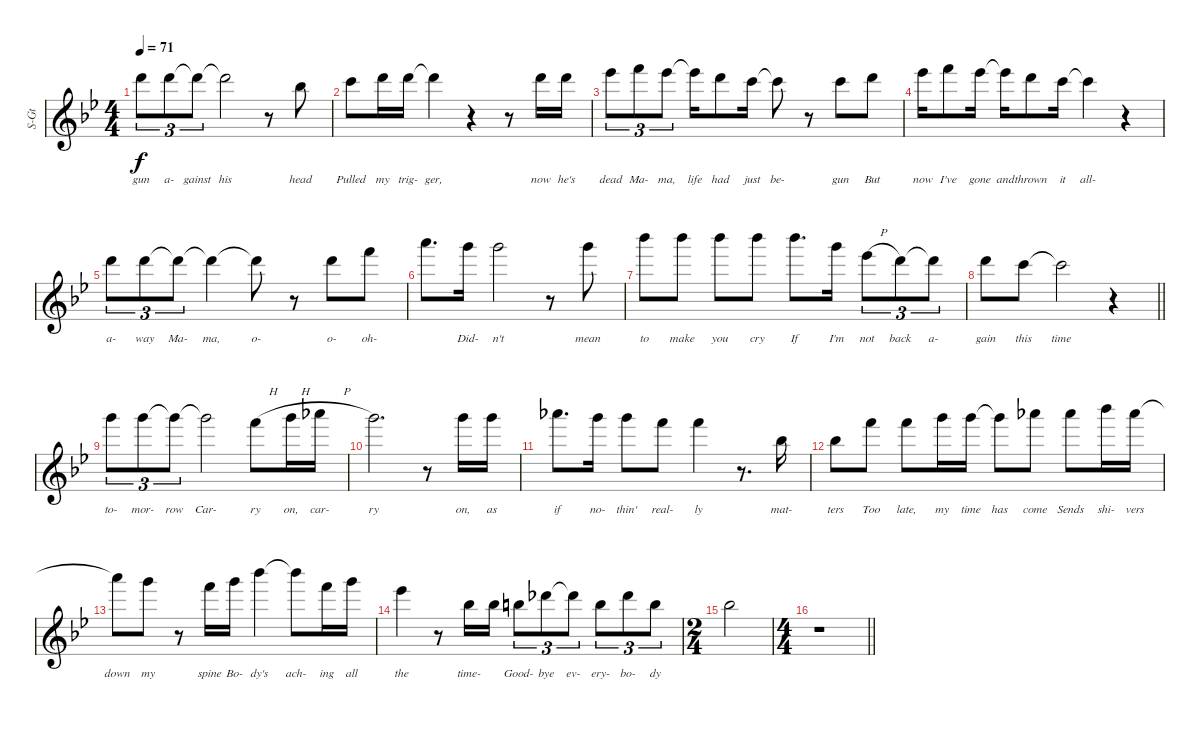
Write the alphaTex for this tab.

\bracketExtendMode groupsimilarinstruments
\otherSystemsTrackNameOrientation horizontal
\track ("Voice" "S-Gt") {instrument flute}
\staff {score}
\tuning (E5 B4 G4 D4 A3 E3)
\displaytranspose 12
\ts (4 4)
\tempo 71
\clef g2
\ks bb
3.2{acc forcenatural}.8{tu (3 2) lyrics (0 "gun") lyrics (1 "") lyrics (2 "") lyrics (3 "") lyrics (4 "") dy f beam Down} 3.2{acc forcenatural}.8{tu (3 2) lyrics (0 "a-") lyrics (1 "") lyrics (2 "") lyrics (3 "") lyrics (4 "") beam Down} 3.2{t acc forcenatural}.8{tu (3 2) lyrics (0 "gainst") lyrics (1 "") lyrics (2 "") lyrics (3 "") lyrics (4 "") beam Down} 3.2{t acc forcenatural}.2{lyrics (0 "his") lyrics (1 "") lyrics (2 "") lyrics (3 "") lyrics (4 "") beam Down} r.8{beam Down} 3.3{acc b}.8{lyrics (0 "head") lyrics (1 "") lyrics (2 "") lyrics (3 "") lyrics (4 "") beam Down} |
1.2{acc forcenatural}.8{lyrics (0 "Pulled") lyrics (1 "") lyrics (2 "") lyrics (3 "") lyrics (4 "") beam Down} 3.2{acc forcenatural}.16{lyrics (0 "my") lyrics (1 "") lyrics (2 "") lyrics (3 "") lyrics (4 "") beam Down} 3.2{acc forcenatural}.16{lyrics (0 "trig-") lyrics (1 "") lyrics (2 "") lyrics (3 "") lyrics (4 "") beam Down} 3.2{t acc forcenatural}.4{lyrics (0 "ger,") lyrics (1 "") lyrics (2 "") lyrics (3 "") lyrics (4 "") beam Down} r.4{beam Down} r.8{beam Down} 3.2{acc forcenatural}.16{lyrics (0 "now") lyrics (1 "") lyrics (2 "") lyrics (3 "") lyrics (4 "") beam Down} 3.2{acc forcenatural}.16{lyrics (0 "he's") lyrics (1 "") lyrics (2 "") lyrics (3 "") lyrics (4 "") beam Down} |
4.2{acc b}.8{tu (3 2) lyrics (0 "dead") lyrics (1 "") lyrics (2 "") lyrics (3 "") lyrics (4 "") beam Down} 1.1{acc forcenatural}.8{tu (3 2) lyrics (0 "Ma-") lyrics (1 "") lyrics (2 "") lyrics (3 "") lyrics (4 "") beam Down} 4.2{acc b}.8{tu (3 2) lyrics (0 "ma,") lyrics (1 "") lyrics (2 "") lyrics (3 "") lyrics (4 "") beam Down} 4.2{t acc b}.16{lyrics (0 "life") lyrics (1 "") lyrics (2 "") lyrics (3 "") lyrics (4 "") beam Down} 3.2{acc forcenatural}.8{lyrics (0 "had") lyrics (1 "") lyrics (2 "") lyrics (3 "") lyrics (4 "") beam Down} 1.2{acc forcenatural}.16{lyrics (0 "just") lyrics (1 "") lyrics (2 "") lyrics (3 "") lyrics (4 "") beam Down} 1.2{t acc forcenatural}.8{lyrics (0 "be-") lyrics (1 "") lyrics (2 "") lyrics (3 "") lyrics (4 "") beam Down} r.8{beam Down} 1.2{acc forcenatural}.8{lyrics (0 "gun") lyrics (1 "") lyrics (2 "") lyrics (3 "") lyrics (4 "") beam Down} 3.2{acc forcenatural}.8{lyrics (0 "But") lyrics (1 "") lyrics (2 "") lyrics (3 "") lyrics (4 "") beam Down} |
4.2{acc b}.16{lyrics (0 "now") lyrics (1 "") lyrics (2 "") lyrics (3 "") lyrics (4 "") beam Down} 1.1{acc forcenatural}.8{lyrics (0 "I've") lyrics (1 "") lyrics (2 "") lyrics (3 "") lyrics (4 "") beam Down} 4.2{acc b}.16{lyrics (0 "gone") lyrics (1 "") lyrics (2 "") lyrics (3 "") lyrics (4 "") beam Down} 4.2{t acc b}.16{lyrics (0 "and") lyrics (1 "") lyrics (2 "") lyrics (3 "") lyrics (4 "") beam Down} 3.2{acc forcenatural}.8{lyrics (0 "thrown") lyrics (1 "") lyrics (2 "") lyrics (3 "") lyrics (4 "") beam Down} 1.2{acc forcenatural}.16{lyrics (0 "it") lyrics (1 "") lyrics (2 "") lyrics (3 "") lyrics (4 "") beam Down} 1.2{t acc forcenatural}.4{lyrics (0 "all-") lyrics (1 "") lyrics (2 "") lyrics (3 "") lyrics (4 "") beam Down} r.4{beam Down} |
3.2{acc forcenatural}.8{tu (3 2) lyrics (0 "a-") lyrics (1 "") lyrics (2 "") lyrics (3 "") lyrics (4 "") beam Down} 3.2{acc forcenatural}.8{tu (3 2) lyrics (0 "way") lyrics (1 "") lyrics (2 "") lyrics (3 "") lyrics (4 "") beam Down} 3.2{t acc forcenatural}.8{tu (3 2) lyrics (0 "Ma-") lyrics (1 "") lyrics (2 "") lyrics (3 "") lyrics (4 "") beam Down} 3.2{t acc forcenatural}.4{lyrics (0 "ma,") lyrics (1 "") lyrics (2 "") lyrics (3 "") lyrics (4 "") beam Down} 3.2{t acc forcenatural}.8{lyrics (0 "o-") lyrics (1 "") lyrics (2 "") lyrics (3 "") lyrics (4 "") beam Down} r.8{beam Down} 3.2{acc forcenatural}.8{lyrics (0 "o-") lyrics (1 "") lyrics (2 "") lyrics (3 "") lyrics (4 "") beam Down} 1.1{acc forcenatural}.8{lyrics (0 "oh-") lyrics (1 "") lyrics (2 "") lyrics (3 "") lyrics (4 "") beam Down} |
5.1{acc forcenatural}.8{d beam Down} 3.1{acc forcenatural}.16{lyrics (0 "Did-") lyrics (1 "") lyrics (2 "") lyrics (3 "") lyrics (4 "") beam Down} 3.1{acc forcenatural}.2{lyrics (0 "n't") lyrics (1 "") lyrics (2 "") lyrics (3 "") lyrics (4 "") beam Down} r.8{beam Down} 3.1{acc forcenatural}.8{lyrics (0 "mean") lyrics (1 "") lyrics (2 "") lyrics (3 "") lyrics (4 "") beam Down} |
6.1{acc b}.8{lyrics (0 "to") lyrics (1 "") lyrics (2 "") lyrics (3 "") lyrics (4 "") beam Down} 6.1{acc b}.8{lyrics (0 "make") lyrics (1 "") lyrics (2 "") lyrics (3 "") lyrics (4 "") beam Down} 6.1{acc b}.8{lyrics (0 "you") lyrics (1 "") lyrics (2 "") lyrics (3 "") lyrics (4 "") beam Down} 6.1{acc b}.8{lyrics (0 "cry") lyrics (1 "") lyrics (2 "") lyrics (3 "") lyrics (4 "") beam Down} 6.1{acc b}.8{d lyrics (0 "If") lyrics (1 "") lyrics (2 "") lyrics (3 "") lyrics (4 "") beam Down} 3.1{acc forcenatural}.16{lyrics (0 "I'm") lyrics (1 "") lyrics (2 "") lyrics (3 "") lyrics (4 "") beam Down} 4.2{h acc b}.8{tu (3 2) lyrics (0 "not") lyrics (1 "") lyrics (2 "") lyrics (3 "") lyrics (4 "") beam Down} 3.2{acc forcenatural}.8{tu (3 2) lyrics (0 "back") lyrics (1 "") lyrics (2 "") lyrics (3 "") lyrics (4 "") beam Down} 3.2{t acc forcenatural}.8{tu (3 2) lyrics (0 "a-") lyrics (1 "") lyrics (2 "") lyrics (3 "") lyrics (4 "") beam Down} |
\barLineRight lightlight
3.2{acc forcenatural}.8{lyrics (0 "gain") lyrics (1 "") lyrics (2 "") lyrics (3 "") lyrics (4 "") beam Down} 1.2{acc forcenatural}.8{lyrics (0 "this") lyrics (1 "") lyrics (2 "") lyrics (3 "") lyrics (4 "") beam Down} 1.2{t acc forcenatural}.2{lyrics (0 "time") lyrics (1 "") lyrics (2 "") lyrics (3 "") lyrics (4 "") beam Down} r.4{beam Down} |
3.1{acc forcenatural}.8{tu (3 2) lyrics (0 "to-") lyrics (1 "") lyrics (2 "") lyrics (3 "") lyrics (4 "") beam Down} 3.1{acc forcenatural}.8{tu (3 2) lyrics (0 "mor-") lyrics (1 "") lyrics (2 "") lyrics (3 "") lyrics (4 "") beam Down} 3.1{t acc forcenatural}.8{tu (3 2) lyrics (0 "row") lyrics (1 "") lyrics (2 "") lyrics (3 "") lyrics (4 "") beam Down} 3.1{t acc forcenatural}.2{lyrics (0 "Car-") lyrics (1 "") lyrics (2 "") lyrics (3 "") lyrics (4 "") beam Down} 1.1{h acc forcenatural}.8{lyrics (0 "ry") lyrics (1 "") lyrics (2 "") lyrics (3 "") lyrics (4 "") beam Down} 3.1{h acc forcenatural}.16{lyrics (0 "on,") lyrics (1 "") lyrics (2 "") lyrics (3 "") lyrics (4 "") beam Down} 4.1{h acc b}.16{lyrics (0 "car-") lyrics (1 "") lyrics (2 "") lyrics (3 "") lyrics (4 "") beam Down} |
3.1{acc forcenatural}.2{d lyrics (0 "ry") lyrics (1 "") lyrics (2 "") lyrics (3 "") lyrics (4 "") beam Down} r.8{beam Down} 3.1{acc forcenatural}.16{lyrics (0 "on,") lyrics (1 "") lyrics (2 "") lyrics (3 "") lyrics (4 "") beam Down} 3.1{acc forcenatural}.16{lyrics (0 "as") lyrics (1 "") lyrics (2 "") lyrics (3 "") lyrics (4 "") beam Down} |
4.1{acc b}.8{d lyrics (0 "if") lyrics (1 "") lyrics (2 "") lyrics (3 "") lyrics (4 "") beam Down} 3.1{acc forcenatural}.16{lyrics (0 "no-") lyrics (1 "") lyrics (2 "") lyrics (3 "") lyrics (4 "") beam Down} 3.1{acc forcenatural}.8{lyrics (0 "thin'") lyrics (1 "") lyrics (2 "") lyrics (3 "") lyrics (4 "") beam Down} 1.1{acc forcenatural}.8{lyrics (0 "real-") lyrics (1 "") lyrics (2 "") lyrics (3 "") lyrics (4 "") beam Down} 1.1{acc forcenatural}.4{lyrics (0 "ly") lyrics (1 "") lyrics (2 "") lyrics (3 "") lyrics (4 "") beam Down} r.8{d beam Down} 3.3{acc b}.16{lyrics (0 "mat-") lyrics (1 "") lyrics (2 "") lyrics (3 "") lyrics (4 "") beam Down} |
3.3{acc b}.8{lyrics (0 "ters") lyrics (1 "") lyrics (2 "") lyrics (3 "") lyrics (4 "") beam Down} 1.1{acc forcenatural}.8{lyrics (0 "Too") lyrics (1 "") lyrics (2 "") lyrics (3 "") lyrics (4 "") beam Down} 1.1{acc forcenatural}.8{lyrics (0 "late,") lyrics (1 "") lyrics (2 "") lyrics (3 "") lyrics (4 "") beam Down} 3.1{acc forcenatural}.16{lyrics (0 "my") lyrics (1 "") lyrics (2 "") lyrics (3 "") lyrics (4 "") beam Down} 3.1{acc forcenatural}.16{lyrics (0 "time") lyrics (1 "") lyrics (2 "") lyrics (3 "") lyrics (4 "") beam Down} 3.1{t acc forcenatural}.8{lyrics (0 "has") lyrics (1 "") lyrics (2 "") lyrics (3 "") lyrics (4 "") beam Down} 4.1{acc b}.8{lyrics (0 "come") lyrics (1 "") lyrics (2 "") lyrics (3 "") lyrics (4 "") beam Down} 4.1{acc b}.8{lyrics (0 "Sends") lyrics (1 "") lyrics (2 "") lyrics (3 "") lyrics (4 "") beam Down} 6.1{acc b}.16{lyrics (0 "shi-") lyrics (1 "") lyrics (2 "") lyrics (3 "") lyrics (4 "") beam Down} 4.1{acc b}.16{lyrics (0 "vers") lyrics (1 "") lyrics (2 "") lyrics (3 "") lyrics (4 "") beam Down} |
4.1{t acc b}.8{lyrics (0 "down") lyrics (1 "") lyrics (2 "") lyrics (3 "") lyrics (4 "") beam Down} 3.1{acc forcenatural}.8{lyrics (0 "my") lyrics (1 "") lyrics (2 "") lyrics (3 "") lyrics (4 "") beam Down} r.8{beam Down} 1.1{acc forcenatural}.16{lyrics (0 "spine") lyrics (1 "") lyrics (2 "") lyrics (3 "") lyrics (4 "") beam Down} 3.1{acc forcenatural}.16{lyrics (0 "Bo-") lyrics (1 "") lyrics (2 "") lyrics (3 "") lyrics (4 "") beam Down} 6.1{acc b}.4{lyrics (0 "dy's") lyrics (1 "") lyrics (2 "") lyrics (3 "") lyrics (4 "") beam Down} 6.1{t acc b}.8{lyrics (0 "ach-") lyrics (1 "") lyrics (2 "") lyrics (3 "") lyrics (4 "") beam Down} 1.1{acc forcenatural}.16{lyrics (0 "ing") lyrics (1 "") lyrics (2 "") lyrics (3 "") lyrics (4 "") beam Down} 3.1{acc forcenatural}.16{lyrics (0 "all") lyrics (1 "") lyrics (2 "") lyrics (3 "") lyrics (4 "") beam Down} |
4.2{acc b}.4{lyrics (0 "the") lyrics (1 "") lyrics (2 "") lyrics (3 "") lyrics (4 "") beam Down} r.8{beam Down} 3.3{acc b}.16{lyrics (0 "time-") lyrics (1 "") lyrics (2 "") lyrics (3 "") lyrics (4 "") beam Up} 3.3{acc b}.16{beam Up} 4.3{acc forcenatural}.8{tu (3 2) lyrics (0 "Good-") lyrics (1 "") lyrics (2 "") lyrics (3 "") lyrics (4 "") beam Down} 2.2{acc b}.8{tu (3 2) lyrics (0 "bye") lyrics (1 "") lyrics (2 "") lyrics (3 "") lyrics (4 "") beam Down} 2.2{t acc b}.8{tu (3 2) lyrics (0 "ev-") lyrics (1 "") lyrics (2 "") lyrics (3 "") lyrics (4 "") beam Down} 4.3{acc forcenatural}.8{tu (3 2) lyrics (0 "ery-") lyrics (1 "") lyrics (2 "") lyrics (3 "") lyrics (4 "") beam Down} 2.2{acc b}.8{tu (3 2) lyrics (0 "bo-") lyrics (1 "") lyrics (2 "") lyrics (3 "") lyrics (4 "") beam Down} 4.3{acc forcenatural}.8{tu (3 2) lyrics (0 "dy") lyrics (1 "") lyrics (2 "") lyrics (3 "") lyrics (4 "") beam Down} |
\ts (2 4)
3.3{acc b}.2{beam Down} |
\ts (4 4)
\barLineRight lightlight
r.1{beam Down}
